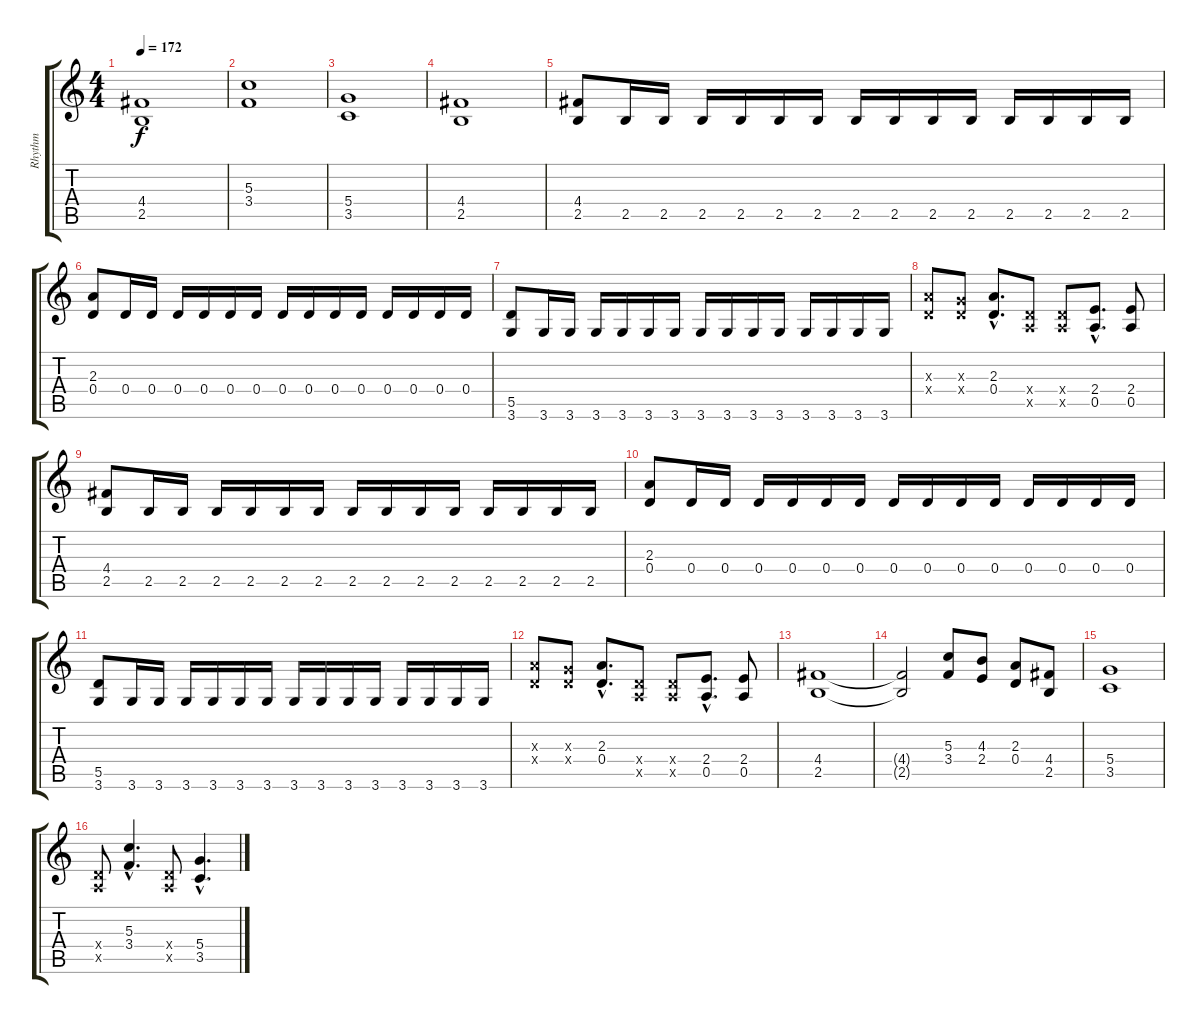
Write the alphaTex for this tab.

\track ("Rhythm" "Rhythm") {instrument distortionguitar}
\staff {score tabs}
\tuning (E4 B3 G3 D3 A2 E2) {hide}
\ts (4 4)
\tempo 172
\clef g2
\ks c
(4.4 2.5).1{dy f} |
(5.3 3.4).1 |
(5.4 3.5).1 |
(4.4 2.5).1 |
(4.4 2.5).8 2.5.16 2.5.16 2.5.16 2.5.16 2.5.16 2.5.16 2.5.16 2.5.16 2.5.16 2.5.16 2.5.16 2.5.16 2.5.16 2.5.16 |
(2.3 0.4).8 0.4.16 0.4.16 0.4.16 0.4.16 0.4.16 0.4.16 0.4.16 0.4.16 0.4.16 0.4.16 0.4.16 0.4.16 0.4.16 0.4.16 |
(5.5 3.6).8 3.6.16 3.6.16 3.6.16 3.6.16 3.6.16 3.6.16 3.6.16 3.6.16 3.6.16 3.6.16 3.6.16 3.6.16 3.6.16 3.6.16 |
(2.3{x} 0.4{x}).8 (0.3{x} 0.4{x}).8 (2.3{hac} 0.4{hac}).8{d} (0.4{x} 0.5{x}).8 (0.4{x} 0.5{x}).8 (2.4{hac} 0.5{hac}).8{d} (2.4 0.5).8 |
(4.4 2.5).8 2.5.16 2.5.16 2.5.16 2.5.16 2.5.16 2.5.16 2.5.16 2.5.16 2.5.16 2.5.16 2.5.16 2.5.16 2.5.16 2.5.16 |
(2.3 0.4).8 0.4.16 0.4.16 0.4.16 0.4.16 0.4.16 0.4.16 0.4.16 0.4.16 0.4.16 0.4.16 0.4.16 0.4.16 0.4.16 0.4.16 |
(5.5 3.6).8 3.6.16 3.6.16 3.6.16 3.6.16 3.6.16 3.6.16 3.6.16 3.6.16 3.6.16 3.6.16 3.6.16 3.6.16 3.6.16 3.6.16 |
(2.3{x} 0.4{x}).8 (0.3{x} 0.4{x}).8 (2.3{hac} 0.4{hac}).8{d} (0.4{x} 0.5{x}).8 (0.4{x} 0.5{x}).8 (2.4{hac} 0.5{hac}).8{d} (2.4 0.5).8 |
(4.4 2.5).1 |
(4.4{t} 2.5{t}).2 (5.3 3.4).8 (4.3 2.4).8 (2.3 0.4).8 (4.4 2.5).8 |
(5.4 3.5).1 |
(0.4{x} 0.5{x}).8 (5.3{hac} 3.4{hac}).4{d} (0.4{x} 0.5{x}).8 (5.4{hac} 3.5{hac}).4{d}
